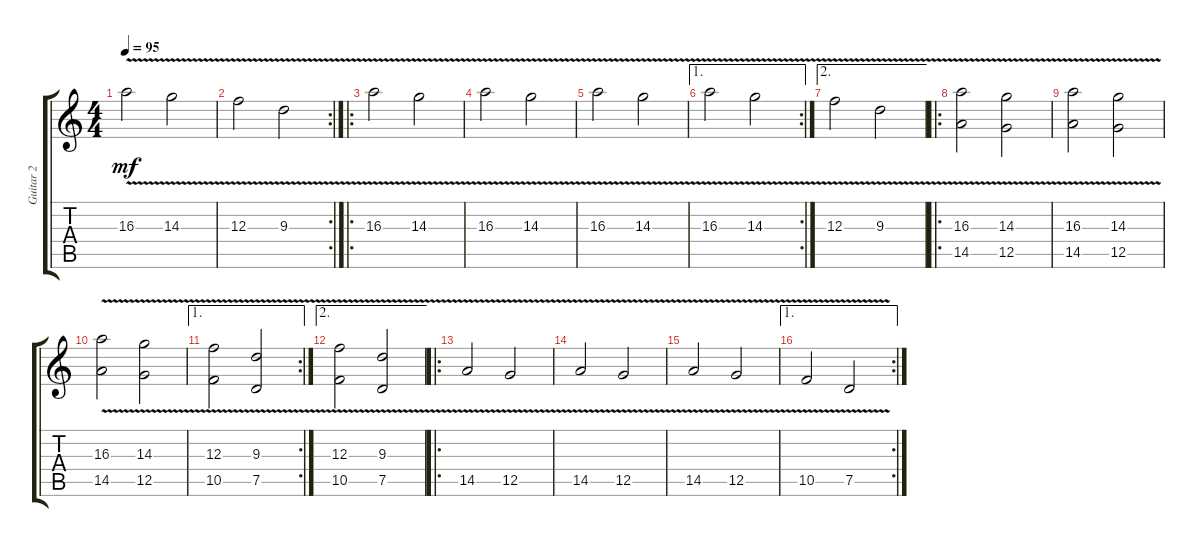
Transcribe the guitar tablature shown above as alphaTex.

\track ("Guitar 2" "Guitar 2") {instrument distortionguitar}
\staff {score tabs}
\tuning (D4 A3 F3 C3 G2 C2) {hide}
\ts (4 4)
\tempo 95
\clef g2
\ks c
16.3{v}.2{dy mf} 14.3{v}.2 |
\rc 2
12.3{v}.2 9.3{v}.2 |
\ro
16.3{v}.2 14.3{v}.2 |
16.3{v}.2 14.3{v}.2 |
16.3{v}.2 14.3{v}.2 |
\ae 1
\rc 2
16.3{v}.2 14.3{v}.2 |
\ae 2
12.3{v}.2 9.3{v}.2 |
\ro
(16.3{v} 14.5{v}).2 (14.3{v} 12.5{v}).2 |
(16.3{v} 14.5{v}).2 (14.3{v} 12.5{v}).2 |
(16.3{v} 14.5{v}).2 (14.3{v} 12.5{v}).2 |
\ae 1
\rc 2
(12.3{v} 10.5{v}).2 (9.3{v} 7.5{v}).2 |
\ae 2
(12.3{v} 10.5{v}).2 (9.3{v} 7.5{v}).2 |
\ro
14.5{v}.2 12.5{v}.2 |
14.5{v}.2 12.5{v}.2 |
14.5{v}.2 12.5{v}.2 |
\ae 1
\rc 2
10.5{v}.2 7.5{v}.2
